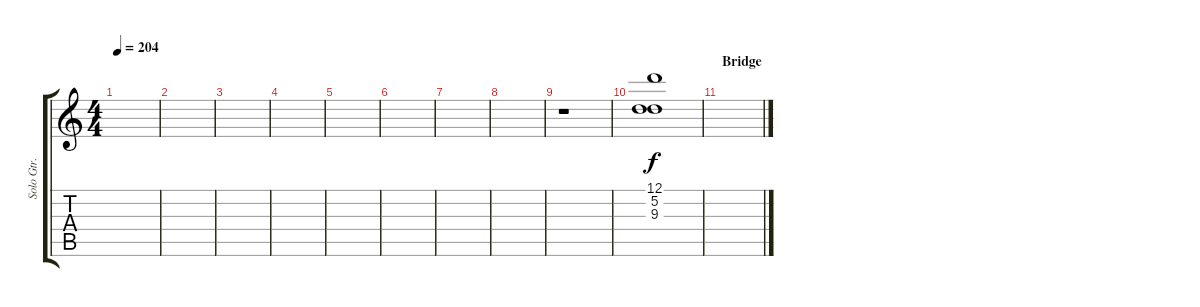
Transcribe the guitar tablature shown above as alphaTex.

\track ("Solo Gtr." "Solo Gtr.") {instrument distortionguitar}
\staff {score tabs}
\tuning (D4 A3 F3 C3 G2 D2) {hide}
\ts (4 4)
\tempo 204
\clef g2
\ks c
|
|
|
|
|
|
|
|
r.1 |
(12.1 5.2 9.3).1{instrument tubularbells} |
\section ("" "Bridge")
